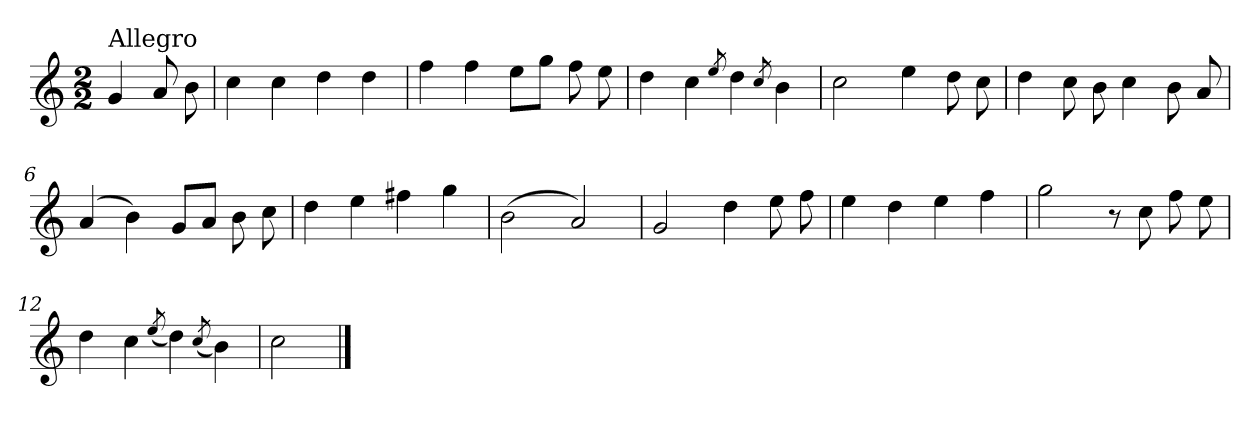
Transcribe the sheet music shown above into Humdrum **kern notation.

**kern
*part1
*staff1
*clefG2
*k[]
*C:
*M2/2
=
!LO:TX:a:t=Allegro
4g/
8a/
8b\
=1
4cc\
4cc\
4dd\
4dd\
=2
4ff\
4ff\
8ee\L
8gg\J
8ff\
8ee\
=3
4dd\
4cc\
8qee/
4dd\
8qcc/
4b\
=4
2cc\
4ee\
8dd\
8cc\
!!LO:LB:g=z
=5
4dd\
8cc\
8b\
4cc\
8b\
8a/
=6
(>4a/
4b\)
8g/L
8a/J
8b\
8cc\
=7
4dd\
4ee\
4ff#X\
4gg\
=8
(>2b\
2a/)
=9
2g/
4dd\
8ee\
8ff\
=10
4ee\
4dd\
4ee\
4ff\
!!LO:LB:g=z
=11
2gg\
8r
8cc\
8ff\
8ee\
=12
4dd\
4cc\
(<8qee/
4dd\)
(<8qcc/
4b\)
=13
2cc\
==
*-
